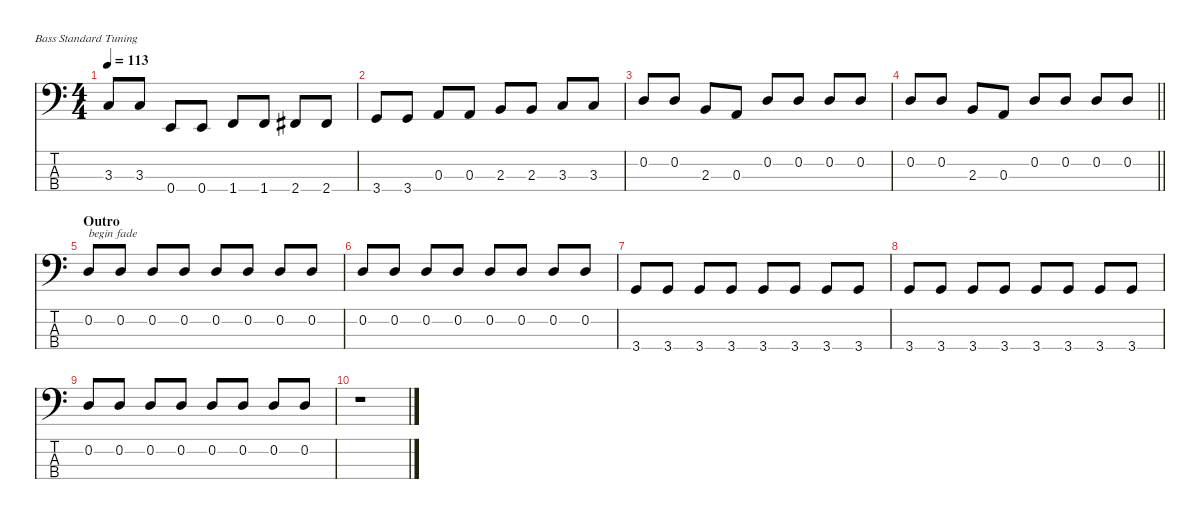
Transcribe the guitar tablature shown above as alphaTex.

\defaultSystemsLayout 4
\hideDynamics
\bracketExtendMode nobrackets
\singleTrackTrackNamePolicy hidden
\multiTrackTrackNamePolicy hidden
\firstSystemTrackNameMode fullname
\firstSystemTrackNameOrientation horizontal
\otherSystemsTrackNameOrientation horizontal
\track ("Bass-og" "el.bs.") {instrument electricbassfinger}
\staff {score tabs}
\tuning (G2 D2 A1 E1)
\ts (4 4)
\tempo 113
\clef f4
\ks c
3.3.8{dy ff beam Up} 3.3.8{beam Up} 0.4.8{dy f beam Up} 0.4.8{dy ff beam Up} 1.4.8{beam Up} 1.4.8{beam Up} 2.4{acc #}.8{beam Up} 2.4{acc #}.8{dy f beam Up} |
3.4.8{dy ff beam Up} 3.4.8{beam Up} 0.3.8{dy f beam Up} 0.3.8{dy ff beam Up} 2.3.8{beam Up} 2.3.8{beam Up} 3.3.8{beam Up} 3.3.8{beam Up} |
0.2.8{beam Up} 0.2.8{beam Up} 2.3.8{dy f beam Up} 0.3.8{dy ff beam Up} 0.2.8{beam Up} 0.2.8{beam Up} 0.2.8{beam Up} 0.2.8{dy f beam Up} |
\barLineRight lightlight
0.2.8{beam Up} 0.2.8{dy ff beam Up} 2.3.8{dy f beam Up} 0.3.8{dy ff beam Up} 0.2.8{beam Up} 0.2.8{beam Up} 0.2.8{beam Up} 0.2.8{beam Up} |
\section ("" "Outro")
0.2.8{txt "begin fade" beam Up} 0.2.8{beam Up} 0.2.8{dy f beam Up} 0.2.8{dy ff beam Up} 0.2.8{beam Up} 0.2.8{beam Up} 0.2.8{dy f beam Up} 0.2.8{dy ff beam Up} |
0.2.8{dy f beam Up} 0.2.8{dy ff beam Up} 0.2.8{dy f beam Up} 0.2.8{dy ff beam Up} 0.2.8{beam Up} 0.2.8{beam Up} 0.2.8{beam Up} 0.2.8{beam Up} |
3.4.8{beam Up} 3.4.8{beam Up} 3.4.8{dy f beam Up} 3.4.8{dy ff beam Up} 3.4.8{beam Up} 3.4.8{beam Up} 3.4.8{beam Up} 3.4.8{dy f beam Up} |
3.4.8{beam Up} 3.4.8{dy ff beam Up} 3.4.8{dy f beam Up} 3.4.8{dy ff beam Up} 3.4.8{beam Up} 3.4.8{beam Up} 3.4.8{beam Up} 3.4.8{beam Up} |
0.2.8{beam Up} 0.2.8{beam Up} 0.2.8{dy f beam Up} 0.2.8{dy ff beam Up} 0.2.8{beam Up} 0.2.8{beam Up} 0.2.8{dy f beam Up} 0.2.8{dy ff beam Up} |
r.1{beam Down}
